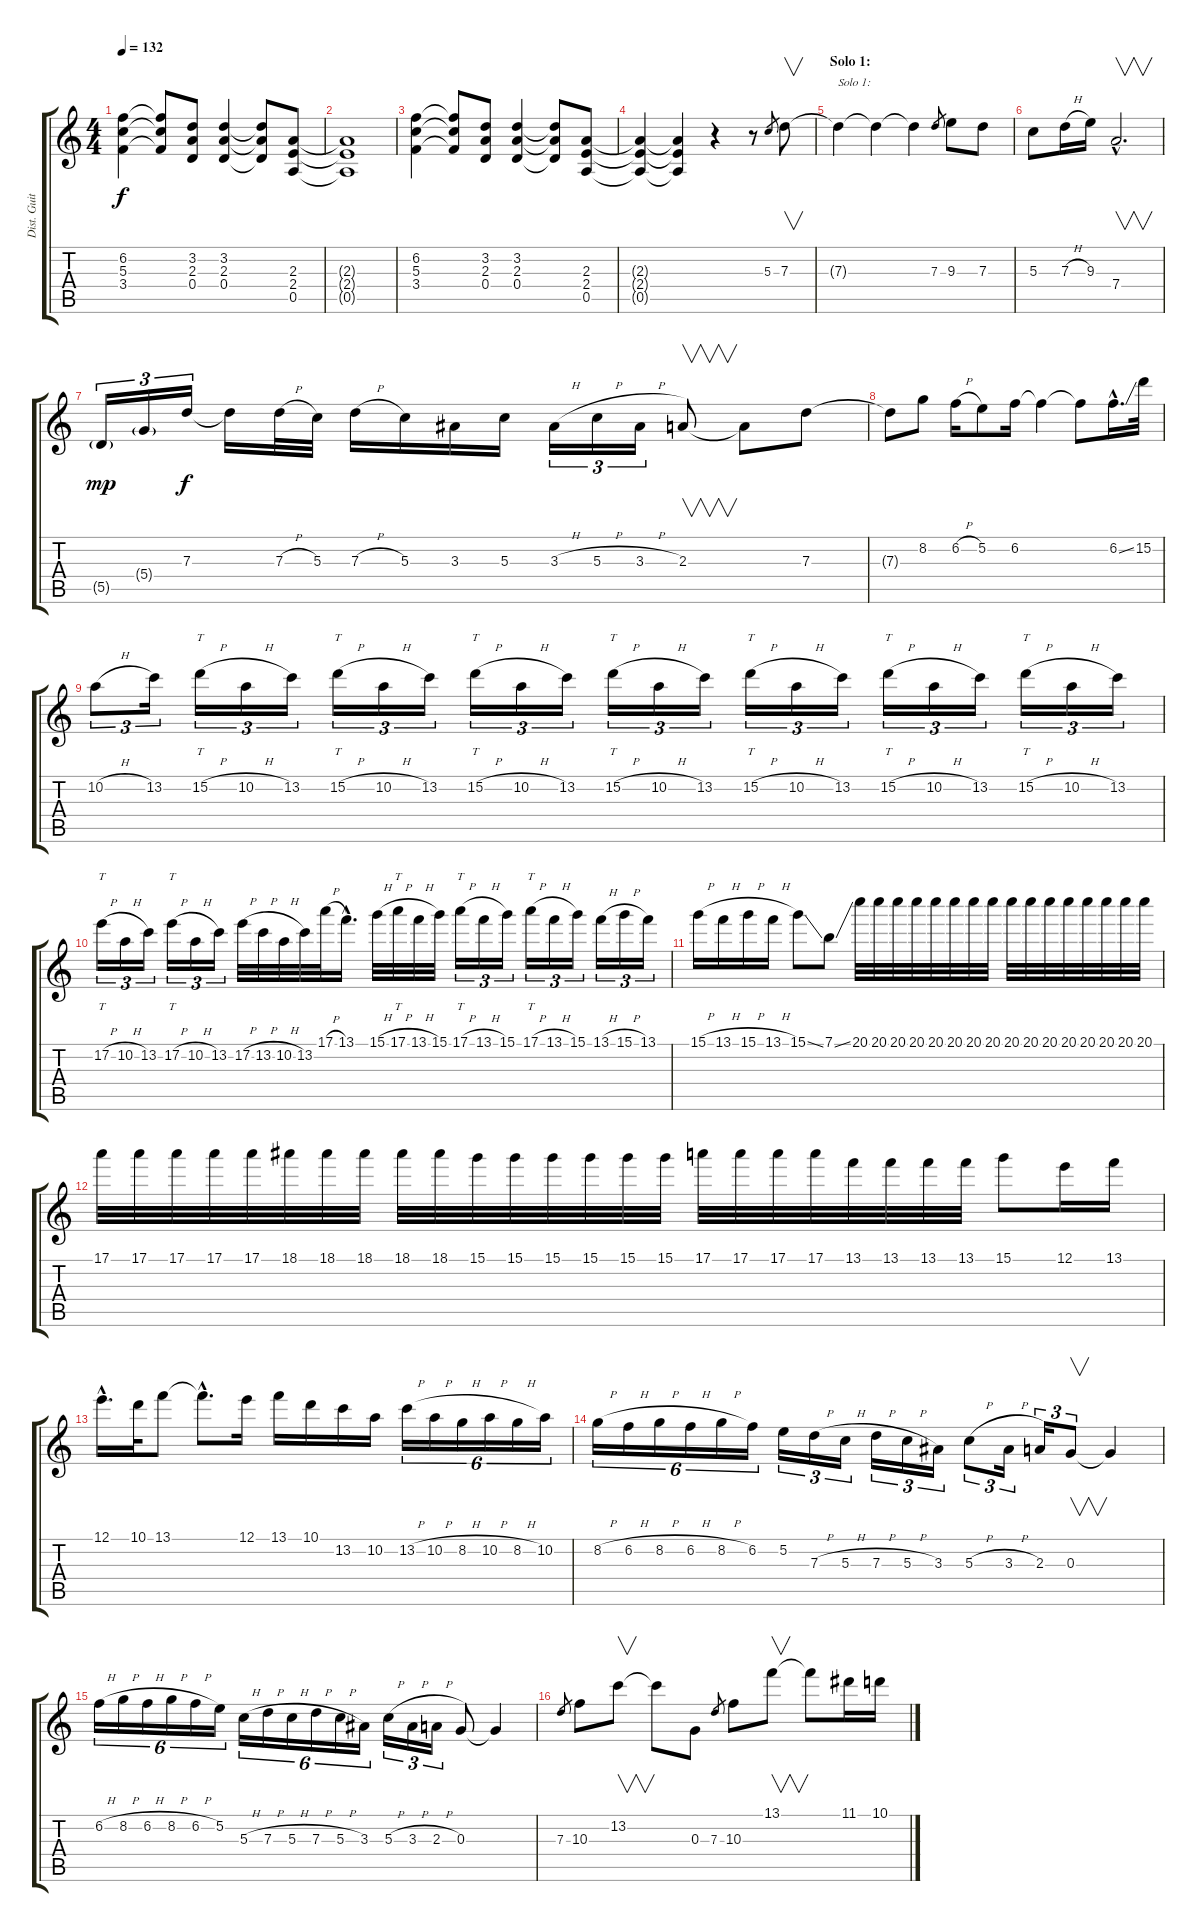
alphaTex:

\track ("Dist. Guitar 1" "Dist. Guit") {instrument distortionguitar}
\staff {score tabs}
\tuning (E4 B3 G3 D3 A2 E2) {hide}
\ts (4 4)
\tempo 132
\clef g2
\ks c
(6.2 5.3 3.4).4{dy f} (6.2{t} 5.3{t} 3.4{t}).8 (3.2 2.3 0.4).8 (3.2 2.3 0.4).4 (3.2{t} 2.3{t} 0.4{t}).8 (2.3 2.4 0.5).8 |
(2.3{t} 2.4{t} 0.5{t}).1 |
(6.2 5.3 3.4).4 (6.2{t} 5.3{t} 3.4{t}).8 (3.2 2.3 0.4).8 (3.2 2.3 0.4).4 (3.2{t} 2.3{t} 0.4{t}).8 (2.3 2.4 0.5).8 |
(2.3{t} 2.4{t} 0.5{t}).4 (2.3{t} 2.4{t} 0.5{t}).4 r.4 r.8 5.3.8{gr} 7.3.8{v volume 16 instrument distortionguitar} |
\section ("" "Solo 1:")
7.3{t}.4{txt "Solo 1:"} 7.3{t}.4 7.3{t}.4 7.3.8{gr} 9.3.8 7.3.8 |
5.3.8 7.3{h}.16 9.3.16 7.4{hac}.2{v d} |
5.5{g}.16{tu (3 2) dy mp} 5.4{g}.16{tu (3 2)} 7.3.16{tu (3 2) dy f} 7.3{t}.16 7.3{h}.32 5.3.32 7.3{h}.16 5.3.16 3.3.16 5.3.16 3.3{h}.16{tu (3 2)} 5.3{h}.16{tu (3 2)} 3.3{h}.16{tu (3 2)} 2.3.8{v} 2.3{t}.8 7.3.8 |
7.3{t}.8 8.2.8 6.2{h}.16 5.2.8 6.2.16 6.2{t}.4 6.2{t}.8 6.2{ss hac}.16{d} 15.2.32 |
10.2{h}.8{tu (3 2)} 13.2.16{tu (3 2)} 15.2{h}.16{tt tu (3 2)} 10.2{h}.16{tu (3 2)} 13.2.16{tu (3 2)} 15.2{h}.16{tt tu (3 2)} 10.2{h}.16{tu (3 2)} 13.2.16{tu (3 2)} 15.2{h}.16{tt tu (3 2)} 10.2{h}.16{tu (3 2)} 13.2.16{tu (3 2)} 15.2{h}.16{tt tu (3 2)} 10.2{h}.16{tu (3 2)} 13.2.16{tu (3 2)} 15.2{h}.16{tt tu (3 2)} 10.2{h}.16{tu (3 2)} 13.2.16{tu (3 2)} 15.2{h}.16{tt tu (3 2)} 10.2{h}.16{tu (3 2)} 13.2.16{tu (3 2)} 15.2{h}.16{tt tu (3 2)} 10.2{h}.16{tu (3 2)} 13.2.16{tu (3 2)} |
17.2{h}.16{tt tu (3 2)} 10.2{h}.16{tu (3 2)} 13.2.16{tu (3 2)} 17.2{h}.16{tt tu (3 2)} 10.2{h}.16{tu (3 2)} 13.2.16{tu (3 2)} 17.2{h}.32 13.2{h}.32 10.2{h}.32 13.2.32 17.1{h}.32 13.1{hac}.16{d} 15.1{h}.32 17.1{h}.32{tt} 13.1{h}.32 15.1.32 17.1{h}.16{tt tu (3 2)} 13.1{h}.16{tu (3 2)} 15.1.16{tu (3 2)} 17.1{h}.16{tt tu (3 2)} 13.1{h}.16{tu (3 2)} 15.1.16{tu (3 2)} 13.1{h}.16{tu (3 2)} 15.1{h}.16{tu (3 2)} 13.1.16{tu (3 2)} |
15.1{h}.16 13.1{h}.16 15.1{h}.16 13.1{h}.16 15.1{ss}.8 7.1{ss}.8 20.1.32 20.1.32 20.1.32 20.1.32 20.1.32 20.1.32 20.1.32 20.1.32 20.1.32 20.1.32 20.1.32 20.1.32 20.1.32 20.1.32 20.1.32 20.1.32 |
17.1.32 17.1.32 17.1.32 17.1.32 17.1.32 18.1.32 18.1.32 18.1.32 18.1.32 18.1.32 15.1.32 15.1.32 15.1.32 15.1.32 15.1.32 15.1.32 17.1.32 17.1.32 17.1.32 17.1.32 13.1.32 13.1.32 13.1.32 13.1.32 15.1.8 12.1.16 13.1.16 |
12.1{hac}.16{d} 10.1.32 13.1.8 13.1{hac t}.8{d} 12.1.16 13.1.16 10.1.16 13.2.16 10.2.16 13.2{h}.16{tu (6 4)} 10.2{h}.16{tu (6 4)} 8.2{h}.16{tu (6 4)} 10.2{h}.16{tu (6 4)} 8.2{h}.16{tu (6 4)} 10.2.16{tu (6 4)} |
8.2{h}.16{tu (6 4)} 6.2{h}.16{tu (6 4)} 8.2{h}.16{tu (6 4)} 6.2{h}.16{tu (6 4)} 8.2{h}.16{tu (6 4)} 6.2.16{tu (6 4)} 5.2.16{tu (3 2)} 7.3{h}.16{tu (3 2)} 5.3{h}.16{tu (3 2)} 7.3{h}.16{tu (3 2)} 5.3{h}.16{tu (3 2)} 3.3.16{tu (3 2)} 5.3{h}.8{tu (3 2)} 3.3{h}.16{tu (3 2)} 2.3.16{tu (3 2)} 0.3.8{v tu (3 2)} 0.3{t}.4 |
6.2{h}.16{tu (6 4)} 8.2{h}.16{tu (6 4)} 6.2{h}.16{tu (6 4)} 8.2{h}.16{tu (6 4)} 6.2{h}.16{tu (6 4)} 5.2.16{tu (6 4)} 5.3{h}.16{tu (6 4)} 7.3{h}.16{tu (6 4)} 5.3{h}.16{tu (6 4)} 7.3{h}.16{tu (6 4)} 5.3{h}.16{tu (6 4)} 3.3.16{tu (6 4)} 5.3{h}.16{tu (3 2)} 3.3{h}.16{tu (3 2)} 2.3{h}.16{tu (3 2)} 0.3.8 0.3{t}.4 |
7.3.8{gr} 10.3.8 13.2.8{v} 13.2{t}.8 0.3.8 7.3.8{gr} 10.3.8 13.1.8{v} 13.1{t}.8 11.1.16 10.1.16
